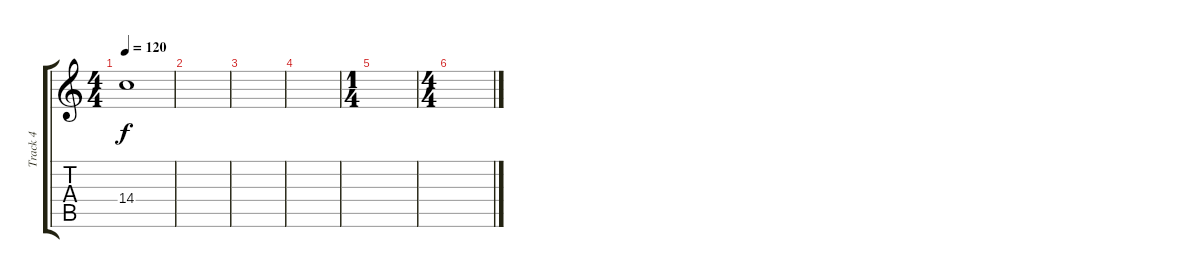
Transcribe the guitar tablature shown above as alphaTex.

\track ("Track 4" "Track 4") {instrument overdrivenguitar}
\staff {score tabs}
\tuning (C4 G3 Eb3 Bb2 F2 C2) {hide}
\ts (4 4)
\tempo 120
\clef g2
\ks c
14.4{t}.1{dy f} |
|
|
|
\ts (1 4)
|
\ts (4 4)
